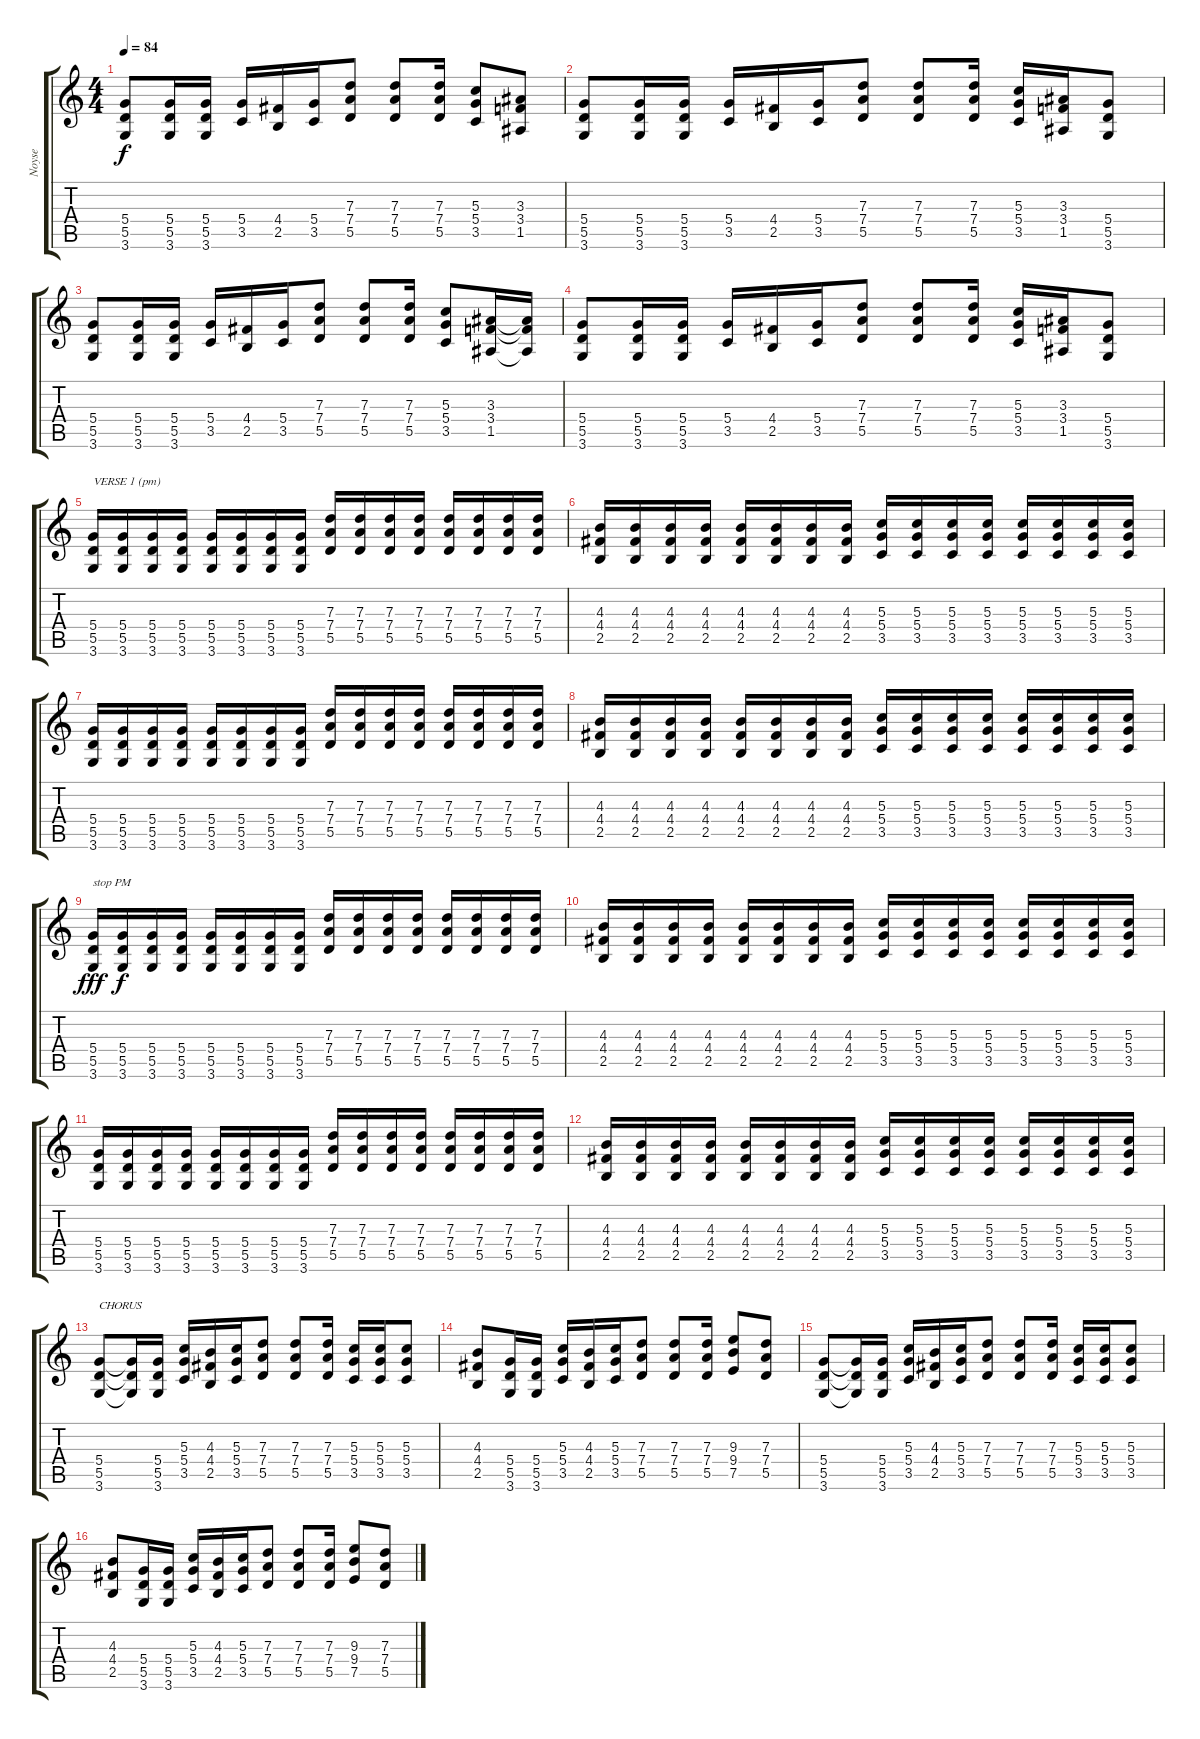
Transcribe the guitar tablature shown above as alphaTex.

\track ("Noyse" "Noyse") {instrument distortionguitar}
\staff {score tabs}
\tuning (E4 B3 G3 D3 A2 E2) {hide}
\ts (4 4)
\tempo 84
\clef g2
\ks c
(5.4 5.5 3.6).8{dy f instrument distortionguitar} (5.4 5.5 3.6).16 (5.4 5.5 3.6).16 (5.4 3.5).16 (4.4 2.5).16 (5.4 3.5).16 (7.3 7.4 5.5).8 (7.3 7.4 5.5).8 (7.3 7.4 5.5).16 (5.3 5.4 3.5).8 (3.3 3.4 1.5).8 |
(5.4 5.5 3.6).8 (5.4 5.5 3.6).16 (5.4 5.5 3.6).16 (5.4 3.5).16 (4.4 2.5).16 (5.4 3.5).16 (7.3 7.4 5.5).8 (7.3 7.4 5.5).8 (7.3 7.4 5.5).16 (5.3 5.4 3.5).16 (3.3 3.4 1.5).16 (5.4 5.5 3.6).8 |
(5.4 5.5 3.6).8 (5.4 5.5 3.6).16 (5.4 5.5 3.6).16 (5.4 3.5).16 (4.4 2.5).16 (5.4 3.5).16 (7.3 7.4 5.5).8 (7.3 7.4 5.5).8 (7.3 7.4 5.5).16 (5.3 5.4 3.5).8 (3.3 3.4 1.5).16 (3.3{t} 3.4{t} 1.5{t}).16 |
(5.4 5.5 3.6).8 (5.4 5.5 3.6).16 (5.4 5.5 3.6).16 (5.4 3.5).16 (4.4 2.5).16 (5.4 3.5).16 (7.3 7.4 5.5).8 (7.3 7.4 5.5).8 (7.3 7.4 5.5).16 (5.3 5.4 3.5).16 (3.3 3.4 1.5).16 (5.4 5.5 3.6).8 |
(5.4 5.5 3.6).16{txt "VERSE 1 (pm)" volume 10 instrument electricguitarmuted} (5.4 5.5 3.6).16 (5.4 5.5 3.6).16 (5.4 5.5 3.6).16 (5.4 5.5 3.6).16 (5.4 5.5 3.6).16 (5.4 5.5 3.6).16 (5.4 5.5 3.6).16 (7.3 7.4 5.5).16 (7.3 7.4 5.5).16 (7.3 7.4 5.5).16 (7.3 7.4 5.5).16 (7.3 7.4 5.5).16 (7.3 7.4 5.5).16 (7.3 7.4 5.5).16 (7.3 7.4 5.5).16 |
(4.3 4.4 2.5).16 (4.3 4.4 2.5).16 (4.3 4.4 2.5).16 (4.3 4.4 2.5).16 (4.3 4.4 2.5).16 (4.3 4.4 2.5).16 (4.3 4.4 2.5).16 (4.3 4.4 2.5).16 (5.3 5.4 3.5).16 (5.3 5.4 3.5).16 (5.3 5.4 3.5).16 (5.3 5.4 3.5).16 (5.3 5.4 3.5).16 (5.3 5.4 3.5).16 (5.3 5.4 3.5).16 (5.3 5.4 3.5).16 |
(5.4 5.5 3.6).16 (5.4 5.5 3.6).16 (5.4 5.5 3.6).16 (5.4 5.5 3.6).16 (5.4 5.5 3.6).16 (5.4 5.5 3.6).16 (5.4 5.5 3.6).16 (5.4 5.5 3.6).16 (7.3 7.4 5.5).16 (7.3 7.4 5.5).16 (7.3 7.4 5.5).16 (7.3 7.4 5.5).16 (7.3 7.4 5.5).16 (7.3 7.4 5.5).16 (7.3 7.4 5.5).16 (7.3 7.4 5.5).16 |
(4.3 4.4 2.5).16 (4.3 4.4 2.5).16 (4.3 4.4 2.5).16 (4.3 4.4 2.5).16 (4.3 4.4 2.5).16 (4.3 4.4 2.5).16 (4.3 4.4 2.5).16 (4.3 4.4 2.5).16 (5.3 5.4 3.5).16 (5.3 5.4 3.5).16 (5.3 5.4 3.5).16 (5.3 5.4 3.5).16 (5.3 5.4 3.5).16 (5.3 5.4 3.5).16 (5.3 5.4 3.5).16 (5.3 5.4 3.5).16 |
(5.4 5.5 3.6).16{txt "stop PM" dy fff instrument distortionguitar} (5.4 5.5 3.6).16{dy f} (5.4 5.5 3.6).16 (5.4 5.5 3.6).16 (5.4 5.5 3.6).16 (5.4 5.5 3.6).16 (5.4 5.5 3.6).16 (5.4 5.5 3.6).16 (7.3 7.4 5.5).16 (7.3 7.4 5.5).16 (7.3 7.4 5.5).16 (7.3 7.4 5.5).16 (7.3 7.4 5.5).16 (7.3 7.4 5.5).16 (7.3 7.4 5.5).16 (7.3 7.4 5.5).16 |
(4.3 4.4 2.5).16 (4.3 4.4 2.5).16 (4.3 4.4 2.5).16 (4.3 4.4 2.5).16 (4.3 4.4 2.5).16 (4.3 4.4 2.5).16 (4.3 4.4 2.5).16 (4.3 4.4 2.5).16 (5.3 5.4 3.5).16 (5.3 5.4 3.5).16 (5.3 5.4 3.5).16 (5.3 5.4 3.5).16 (5.3 5.4 3.5).16 (5.3 5.4 3.5).16 (5.3 5.4 3.5).16 (5.3 5.4 3.5).16 |
(5.4 5.5 3.6).16 (5.4 5.5 3.6).16 (5.4 5.5 3.6).16 (5.4 5.5 3.6).16 (5.4 5.5 3.6).16 (5.4 5.5 3.6).16 (5.4 5.5 3.6).16 (5.4 5.5 3.6).16 (7.3 7.4 5.5).16 (7.3 7.4 5.5).16 (7.3 7.4 5.5).16 (7.3 7.4 5.5).16 (7.3 7.4 5.5).16 (7.3 7.4 5.5).16 (7.3 7.4 5.5).16 (7.3 7.4 5.5).16 |
(4.3 4.4 2.5).16 (4.3 4.4 2.5).16 (4.3 4.4 2.5).16 (4.3 4.4 2.5).16 (4.3 4.4 2.5).16 (4.3 4.4 2.5).16 (4.3 4.4 2.5).16 (4.3 4.4 2.5).16 (5.3 5.4 3.5).16 (5.3 5.4 3.5).16 (5.3 5.4 3.5).16 (5.3 5.4 3.5).16 (5.3 5.4 3.5).16 (5.3 5.4 3.5).16 (5.3 5.4 3.5).16 (5.3 5.4 3.5).16 |
(5.4 5.5 3.6).8{txt "CHORUS" volume 12 instrument distortionguitar} (5.4{t} 5.5{t} 3.6{t}).16 (5.4 5.5 3.6).16 (5.3 5.4 3.5).16 (4.3 4.4 2.5).16 (5.3 5.4 3.5).16 (7.3 7.4 5.5).8 (7.3 7.4 5.5).8 (7.3 7.4 5.5).16 (5.3 5.4 3.5).16 (5.3 5.4 3.5).16 (5.3 5.4 3.5).8 |
(4.3 4.4 2.5).8 (5.4 5.5 3.6).16 (5.4 5.5 3.6).16 (5.3 5.4 3.5).16 (4.3 4.4 2.5).16 (5.3 5.4 3.5).16 (7.3 7.4 5.5).8 (7.3 7.4 5.5).8 (7.3 7.4 5.5).16 (9.3 9.4 7.5).8 (7.3 7.4 5.5).8 |
(5.4 5.5 3.6).8 (5.4{t} 5.5{t} 3.6{t}).16 (5.4 5.5 3.6).16 (5.3 5.4 3.5).16 (4.3 4.4 2.5).16 (5.3 5.4 3.5).16 (7.3 7.4 5.5).8 (7.3 7.4 5.5).8 (7.3 7.4 5.5).16 (5.3 5.4 3.5).16 (5.3 5.4 3.5).16 (5.3 5.4 3.5).8 |
(4.3 4.4 2.5).8 (5.4 5.5 3.6).16 (5.4 5.5 3.6).16 (5.3 5.4 3.5).16 (4.3 4.4 2.5).16 (5.3 5.4 3.5).16 (7.3 7.4 5.5).8 (7.3 7.4 5.5).8 (7.3 7.4 5.5).16 (9.3 9.4 7.5).8 (7.3 7.4 5.5).8
